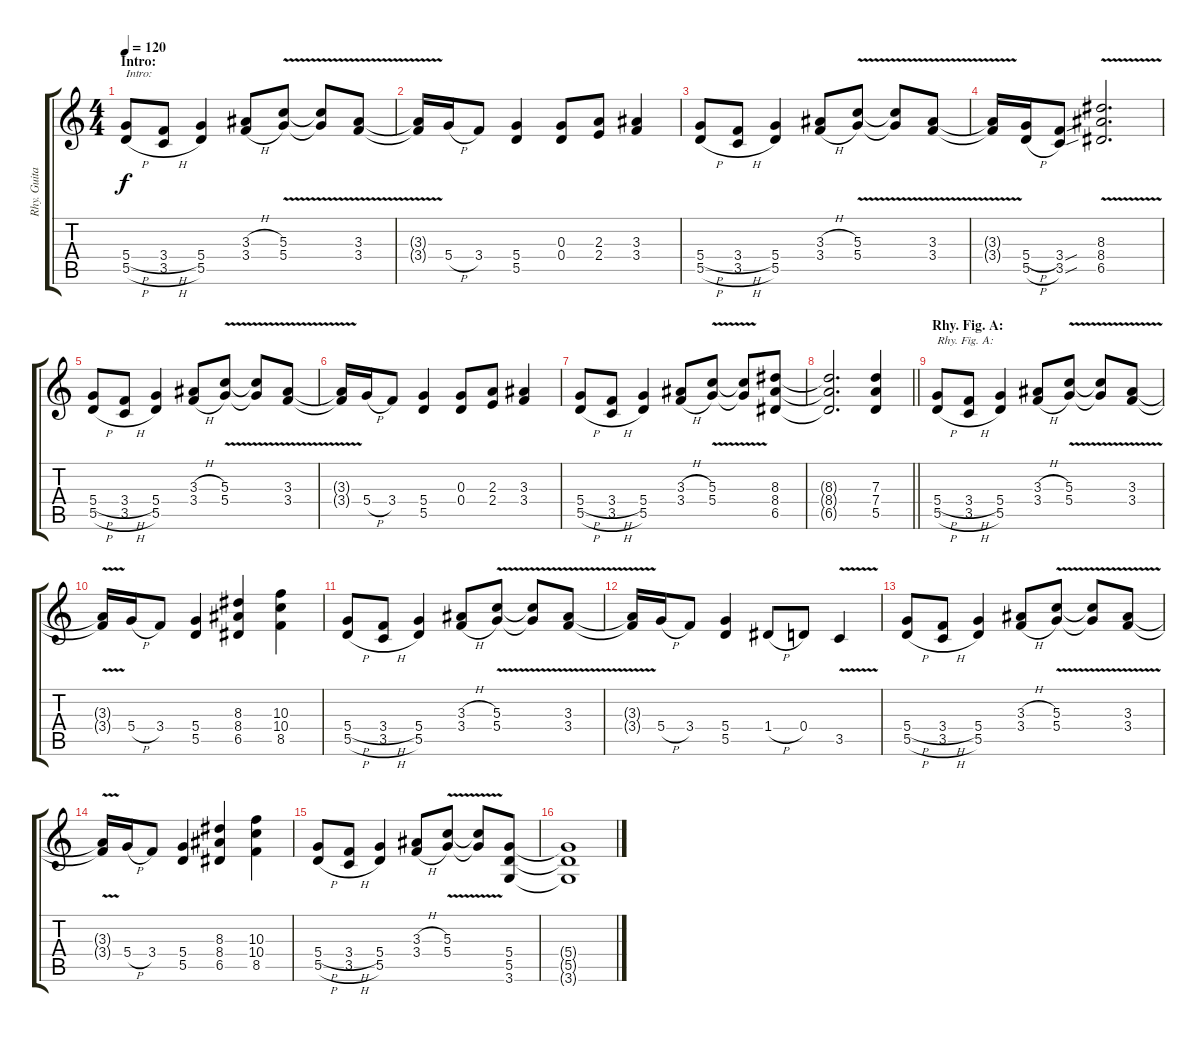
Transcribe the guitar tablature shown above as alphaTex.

\track ("Rhy. Guitar 1" "Rhy. Guita") {instrument distortionguitar}
\staff {score tabs}
\tuning (E4 B3 G3 D3 A2 E2) {hide}
\ts (4 4)
\section ("" "Intro:")
\tempo 120
\clef g2
\ks c
(5.4{h} 5.5{h}).8{txt "Intro:" dy f instrument distortionguitar} (3.4{h} 3.5{h}).8 (5.4 5.5).4 (3.3{h} 3.4{h}).8 (5.3 5.4{v}).8 (5.3{t} 5.4{t}).8 (3.3{v} 3.4).8 |
(3.3{t} 3.4{t}).16 5.4{h}.16 3.4.8 (5.4 5.5).4 (0.3 0.4).8 (2.3 2.4).8 (3.3 3.4).4 |
(5.4{h} 5.5{h}).8 (3.4{h} 3.5{h}).8 (5.4 5.5).4 (3.3{h} 3.4{h}).8 (5.3 5.4{v}).8 (5.3{t} 5.4{t}).8 (3.3 3.4{v}).8 |
(3.3{t} 3.4{t}).16 (5.4{h} 5.5{h}).16 (3.4{sou} 3.5{sou}).8 (8.3 8.4 6.5{v}).2{d} |
(5.4{h} 5.5{h}).8 (3.4{h} 3.5{h}).8 (5.4 5.5).4 (3.3{h} 3.4{h}).8 (5.3 5.4{v}).8 (5.3{t} 5.4{t}).8 (3.3{v} 3.4).8 |
(3.3{t} 3.4{t}).16 5.4{h}.16 3.4.8 (5.4 5.5).4 (0.3 0.4).8 (2.3 2.4).8 (3.3 3.4).4 |
(5.4{h} 5.5{h}).8 (3.4{h} 3.5{h}).8 (5.4 5.5).4 (3.3{h} 3.4{h}).8 (5.3 5.4{v}).8 (5.3{t} 5.4{t}).8 (8.3 8.4 6.5).8 |
\barLineRight lightlight
(8.3{t} 8.4{t} 6.5{t}).2{d} (7.3 7.4 5.5).4 |
\section ("" "Rhy. Fig. A:")
(5.4{h} 5.5{h}).8{txt "Rhy. Fig. A:"} (3.4{h} 3.5{h}).8 (5.4 5.5).4 (3.3{h} 3.4{h}).8 (5.3 5.4{v}).8 (5.3{t} 5.4{t}).8 (3.3 3.4{v}).8 |
(3.3{t} 3.4{t}).16 5.4{h}.16 3.4.8 (5.4 5.5).4 (8.3 8.4 6.5).4 (10.3 10.4 8.5).4 |
(5.4{h} 5.5{h}).8 (3.4{h} 3.5{h}).8 (5.4 5.5).4 (3.3{h} 3.4{h}).8 (5.3 5.4{v}).8 (5.3{t} 5.4{t}).8 (3.3 3.4{v}).8 |
(3.3{t} 3.4{t}).16 5.4{h}.16 3.4.8 (5.4 5.5).4 1.4{h}.8 0.4.8 3.5{v}.4 |
(5.4{h} 5.5{h}).8 (3.4{h} 3.5{h}).8 (5.4 5.5).4 (3.3{h} 3.4{h}).8 (5.3{v} 5.4).8 (5.3{t} 5.4{t}).8 (3.3{v} 3.4).8 |
(3.3{t} 3.4{t}).16 5.4{h}.16 3.4.8 (5.4 5.5).4 (8.3 8.4 6.5).4 (10.3 10.4 8.5).4 |
(5.4{h} 5.5{h}).8 (3.4{h} 3.5{h}).8 (5.4 5.5).4 (3.3{h} 3.4{h}).8 (5.3{v} 5.4).8 (5.3{t} 5.4{t}).8 (5.4 5.5 3.6).8 |
(5.4{t} 5.5{t} 3.6{t}).1
